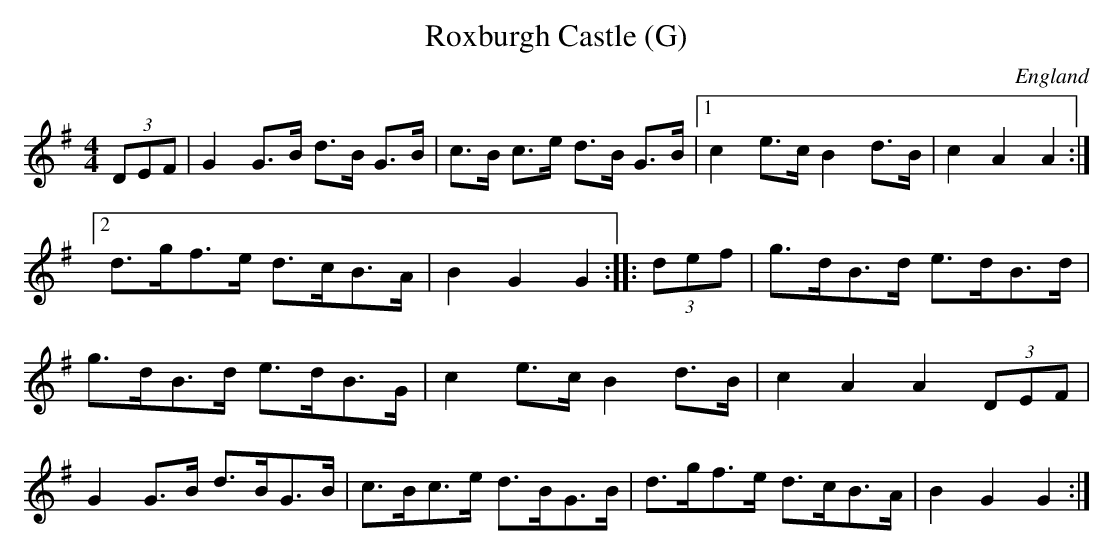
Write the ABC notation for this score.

X:1
T:Roxburgh Castle (G)
M:4/4
O:England
K:G major
(3DEF |\
G2 G>B d>B G>B | c>B c>e d>B G>B |1 \
c2e>c B2d>B  | c2A2 A2 :|2 ! d>gf>e d>cB>A|B2G2 G2 :: \
(3def|\
g>dB>d e>dB>d | g>dB>d e>dB>G  |
c2e>c B2d>B   | c2A2   A2(3DEF | \
G2G>B d>BG>B  | c>Bc>e d>BG>B  |\
d>gf>e d>cB>A | B2G2   G2 :|
